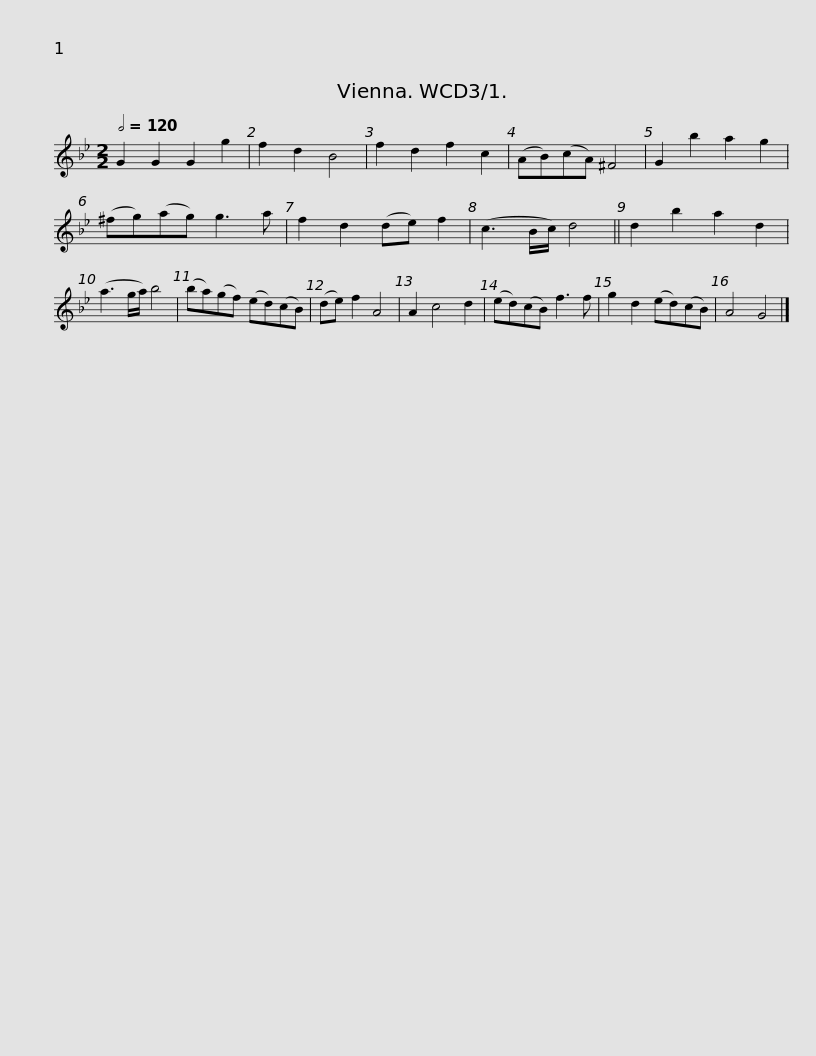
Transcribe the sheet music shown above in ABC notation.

X:1
L:1/8
Q:1/2=120
M:2/2
I:linebreak $
K:Gmin
V:1 treble
V:1
 G2 G2 G2 g2 | f2 d2 B4 | f2 d2 f2 c2 | (AB)(cA) ^F4 | G2 b2 a2 g2 | %5
 (^fg)(ag) g3 a | f2 d2 (de) f2 | (c3 B/c/) d4 ||$ d2 b2 a2 d2 | (a3 g/a/) b4 | %10
 (ba)(gf) (ed)(cB) | (de) f2 A4 | A2 c4 d2 | (ed)(cB) f3 f | g2 d2 (ed)(cB) | %15
 A4 G4 |] %16
